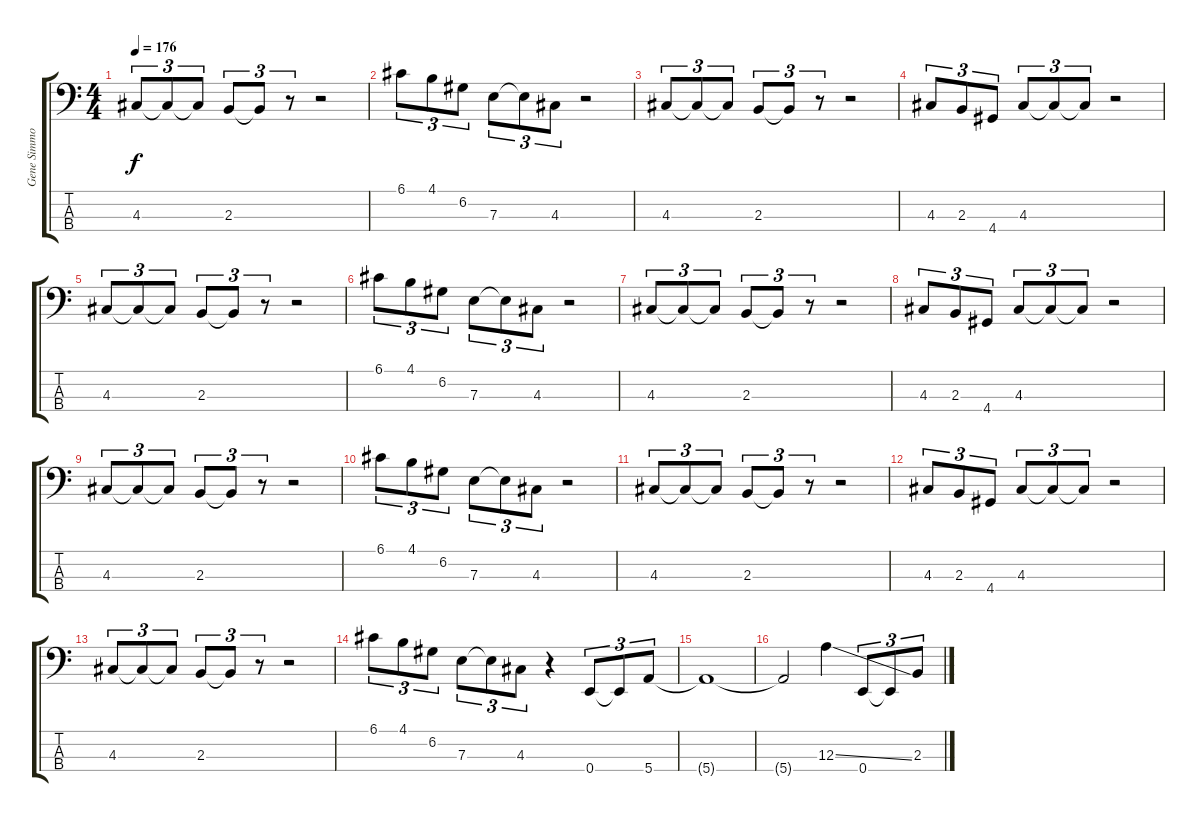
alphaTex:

\track ("Gene Simmons" "Gene Simmo") {instrument electricbasspick}
\staff {score tabs}
\tuning (G2 D2 A1 E1) {hide}
\ts (4 4)
\tempo 176
\clef f4
\ks c
4.3.8{tu (3 2) dy f} 4.3{t}.8{tu (3 2)} 4.3{t}.8{tu (3 2)} 2.3.8{tu (3 2)} 2.3{t}.8{tu (3 2)} r.8{tu (3 2)} r.2 |
6.1.8{tu (3 2)} 4.1.8{tu (3 2)} 6.2.8{tu (3 2)} 7.3.8{tu (3 2)} 7.3{t}.8{tu (3 2)} 4.3.8{tu (3 2)} r.2 |
4.3.8{tu (3 2)} 4.3{t}.8{tu (3 2)} 4.3{t}.8{tu (3 2)} 2.3.8{tu (3 2)} 2.3{t}.8{tu (3 2)} r.8{tu (3 2)} r.2 |
4.3.8{tu (3 2)} 2.3.8{tu (3 2)} 4.4.8{tu (3 2)} 4.3.8{tu (3 2)} 4.3{t}.8{tu (3 2)} 4.3{t}.8{tu (3 2)} r.2 |
4.3.8{tu (3 2)} 4.3{t}.8{tu (3 2)} 4.3{t}.8{tu (3 2)} 2.3.8{tu (3 2)} 2.3{t}.8{tu (3 2)} r.8{tu (3 2)} r.2 |
6.1.8{tu (3 2)} 4.1.8{tu (3 2)} 6.2.8{tu (3 2)} 7.3.8{tu (3 2)} 7.3{t}.8{tu (3 2)} 4.3.8{tu (3 2)} r.2 |
4.3.8{tu (3 2)} 4.3{t}.8{tu (3 2)} 4.3{t}.8{tu (3 2)} 2.3.8{tu (3 2)} 2.3{t}.8{tu (3 2)} r.8{tu (3 2)} r.2 |
4.3.8{tu (3 2)} 2.3.8{tu (3 2)} 4.4.8{tu (3 2)} 4.3.8{tu (3 2)} 4.3{t}.8{tu (3 2)} 4.3{t}.8{tu (3 2)} r.2 |
4.3.8{tu (3 2)} 4.3{t}.8{tu (3 2)} 4.3{t}.8{tu (3 2)} 2.3.8{tu (3 2)} 2.3{t}.8{tu (3 2)} r.8{tu (3 2)} r.2 |
6.1.8{tu (3 2)} 4.1.8{tu (3 2)} 6.2.8{tu (3 2)} 7.3.8{tu (3 2)} 7.3{t}.8{tu (3 2)} 4.3.8{tu (3 2)} r.2 |
4.3.8{tu (3 2)} 4.3{t}.8{tu (3 2)} 4.3{t}.8{tu (3 2)} 2.3.8{tu (3 2)} 2.3{t}.8{tu (3 2)} r.8{tu (3 2)} r.2 |
4.3.8{tu (3 2)} 2.3.8{tu (3 2)} 4.4.8{tu (3 2)} 4.3.8{tu (3 2)} 4.3{t}.8{tu (3 2)} 4.3{t}.8{tu (3 2)} r.2 |
4.3.8{tu (3 2)} 4.3{t}.8{tu (3 2)} 4.3{t}.8{tu (3 2)} 2.3.8{tu (3 2)} 2.3{t}.8{tu (3 2)} r.8{tu (3 2)} r.2 |
6.1.8{tu (3 2)} 4.1.8{tu (3 2)} 6.2.8{tu (3 2)} 7.3.8{tu (3 2)} 7.3{t}.8{tu (3 2)} 4.3.8{tu (3 2)} r.4 0.4.8{tu (3 2)} 0.4{t}.8{tu (3 2)} 5.4.8{tu (3 2)} |
5.4{t}.1 |
5.4{t}.2 12.3{ss}.4 0.4.8{tu (3 2)} 0.4{t}.8{tu (3 2)} 2.3.8{tu (3 2)}
